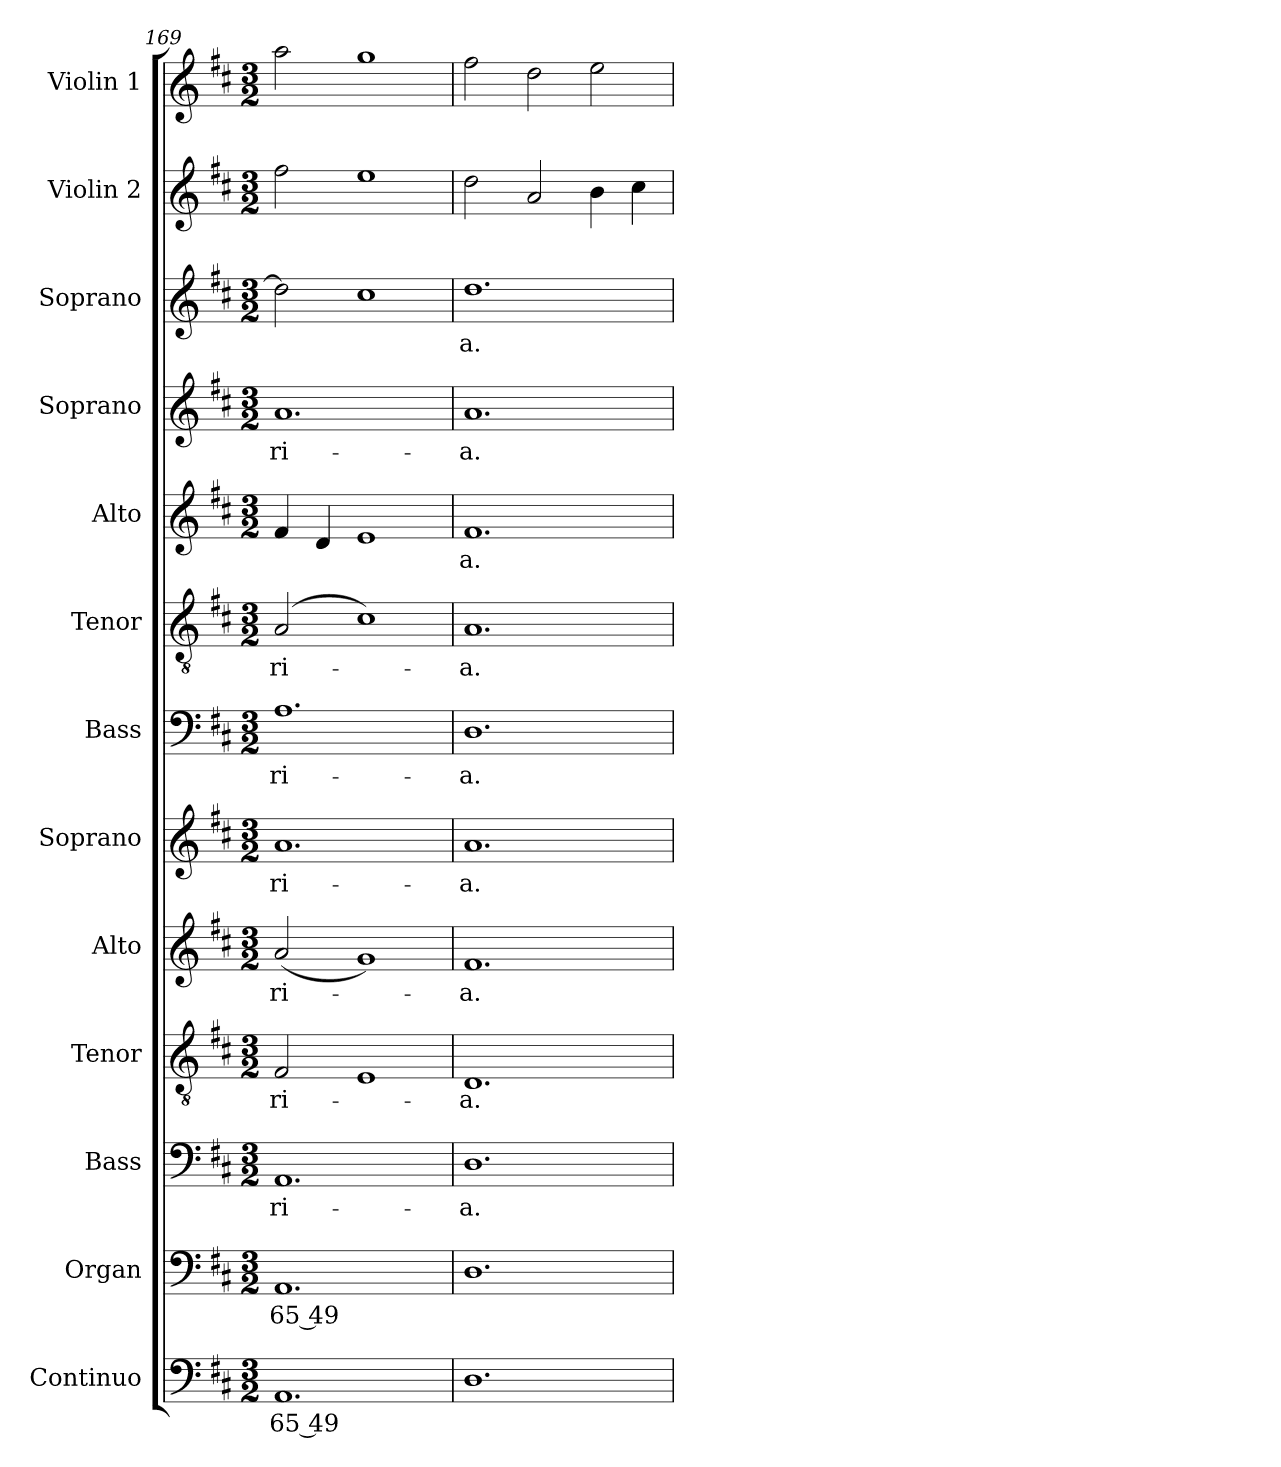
**kern	**text	**kern	**text	**kern	**text	**kern	**text	**kern	**text	**kern	**text	**kern	**text	**kern	**text	**kern	**text	**kern	**text	**kern	**text	**kern	**kern
*part13	*part13	*part12	*part12	*part11	*part11	*part10	*part10	*part9	*part9	*part8	*part8	*part7	*part7	*part6	*part6	*part5	*part5	*part4	*part4	*part3	*part3	*part2	*part1
*staff13	*staff13	*staff12	*staff12	*staff11	*staff11	*staff10	*staff10	*staff9	*staff9	*staff8	*staff8	*staff7	*staff7	*staff6	*staff6	*staff5	*staff5	*staff4	*staff4	*staff3	*staff3	*staff2	*staff1
*I"Continuo	*	*I"Organ	*	*I"Bass	*	*I"Tenor	*	*I"Alto	*	*I"Soprano	*	*I"Bass	*	*I"Tenor	*	*I"Alto	*	*I"Soprano	*	*I"Soprano	*	*I"Violin 2	*I"Violin 1
*I'Cont.	*	*I'Org.	*	*I'B.	*	*I'T.	*	*I'A.	*	*I'S.	*	*I'B.	*	*I'T.	*	*I'A.	*	*I'S.	*	*I'S.	*	*I'Vln. 2	*I'Vln. 1
*clefF4	*	*clefF4	*	*clefF4	*	*clefGv2	*	*clefG2	*	*clefG2	*	*clefF4	*	*clefGv2	*	*clefG2	*	*clefG2	*	*clefG2	*	*clefG2	*clefG2
*	*	*	*	*	*	*ITrd7c12	*	*	*	*	*	*	*	*ITrd7c12	*	*	*	*	*	*	*	*	*
*k[f#c#]	*	*k[f#c#]	*	*k[f#c#]	*	*k[f#c#]	*	*k[f#c#]	*	*k[f#c#]	*	*k[f#c#]	*	*k[f#c#]	*	*k[f#c#]	*	*k[f#c#]	*	*k[f#c#]	*	*k[f#c#]	*k[f#c#]
*D:	*	*D:	*	*D:	*	*D:	*	*D:	*	*D:	*	*D:	*	*D:	*	*D:	*	*D:	*	*D:	*	*D:	*D:
*M3/2	*	*M3/2	*	*M3/2	*	*M3/2	*	*M3/2	*	*M3/2	*	*M3/2	*	*M3/2	*	*M3/2	*	*M3/2	*	*M3/2	*	*M3/2	*M3/2
=169	=169	=169	=169	=169	=169	=169	=169	=169	=169	=169	=169	=169	=169	=169	=169	=169	=169	=169	=169	=169	=169	=169	=169
!	!LO:LY:b:color=#000000	!	!	!	!	!	!	!	!	!	!	!	!	!	!	!	!	!	!	!	!	!	!
!	!	!	!LO:LY:b:color=#000000	!	!	!	!	!	!	!	!	!	!	!	!	!	!	!	!	!	!	!	!
!	!	!	!	!	!LO:LY:b:color=#000000	!	!	!	!	!	!	!	!	!	!	!	!	!	!	!	!	!	!
!	!	!	!	!	!	!	!LO:LY:b:color=#000000	!	!	!	!	!	!	!	!	!	!	!	!	!	!	!	!
!	!	!	!	!	!	!	!	!	!LO:LY:b:color=#000000	!	!	!	!	!	!	!	!	!	!	!	!	!	!
!	!	!	!	!	!	!	!	!	!	!	!LO:LY:b:color=#000000	!	!	!	!	!	!	!	!	!	!	!	!
!	!	!	!	!	!	!	!	!	!	!	!	!	!LO:LY:b:color=#000000	!	!	!	!	!	!	!	!	!	!
!	!	!	!	!	!	!	!	!	!	!	!	!	!	!	!LO:LY:b:color=#000000	!	!	!	!	!	!	!	!
!	!	!	!	!	!	!	!	!	!	!	!	!	!	!	!	!	!	!	!LO:LY:b:color=#000000	!	!	!	!
1.AAi	65 49	1.AAi	65 49	1.AAi	-ri-	2FF#i/	-ri-	(2ai/	-ri-	1.ai	-ri-	1.Ai	-ri-	(2AAi/	-ri-	4f#i/	.	1.ai	-ri-	2ddi\]	.	2ff#i\	2aai\
.	.	.	.	.	.	.	.	.	.	.	.	.	.	.	.	4di/	.	.	.	.	.	.	.
.	.	.	.	.	.	1EEi	.	1gi)	.	.	.	.	.	1C#i)	.	1ei	.	.	.	1cc#i	.	1eei	1ggi
!!LO:PB:g=z
=170	=170	=170	=170	=170	=170	=170	=170	=170	=170	=170	=170	=170	=170	=170	=170	=170	=170	=170	=170	=170	=170	=170	=170
!	!	!	!	!	!LO:LY:b:color=#000000	!	!	!	!	!	!	!	!	!	!	!	!	!	!	!	!	!	!
!	!	!	!	!	!	!	!LO:LY:b:color=#000000	!	!	!	!	!	!	!	!	!	!	!	!	!	!	!	!
!	!	!	!	!	!	!	!	!	!LO:LY:b:color=#000000	!	!	!	!	!	!	!	!	!	!	!	!	!	!
!	!	!	!	!	!	!	!	!	!	!	!LO:LY:b:color=#000000	!	!	!	!	!	!	!	!	!	!	!	!
!	!	!	!	!	!	!	!	!	!	!	!	!	!LO:LY:b:color=#000000	!	!	!	!	!	!	!	!	!	!
!	!	!	!	!	!	!	!	!	!	!	!	!	!	!	!LO:LY:b:color=#000000	!	!	!	!	!	!	!	!
!	!	!	!	!	!	!	!	!	!	!	!	!	!	!	!	!	!LO:LY:b:color=#000000	!	!	!	!	!	!
!	!	!	!	!	!	!	!	!	!	!	!	!	!	!	!	!	!	!	!LO:LY:b:color=#000000	!	!	!	!
!	!	!	!	!	!	!	!	!	!	!	!	!	!	!	!	!	!	!	!	!	!LO:LY:b:color=#000000	!	!
1.Di	.	1.Di	.	1.Di	-a.	1.DDi	-a.	1.f#i	-a.	1.ai	-a.	1.Di	-a.	1.AAi	-a.	1.f#i	-a.	1.ai	-a.	1.ddi	-a.	2ddi\	2ff#i\
.	.	.	.	.	.	.	.	.	.	.	.	.	.	.	.	.	.	.	.	.	.	2ai/	2ddi\
.	.	.	.	.	.	.	.	.	.	.	.	.	.	.	.	.	.	.	.	.	.	4bi\	2eei\
.	.	.	.	.	.	.	.	.	.	.	.	.	.	.	.	.	.	.	.	.	.	4cc#i\	.
=	=	=	=	=	=	=	=	=	=	=	=	=	=	=	=	=	=	=	=	=	=	=	=
*-	*-	*-	*-	*-	*-	*-	*-	*-	*-	*-	*-	*-	*-	*-	*-	*-	*-	*-	*-	*-	*-	*-	*-
